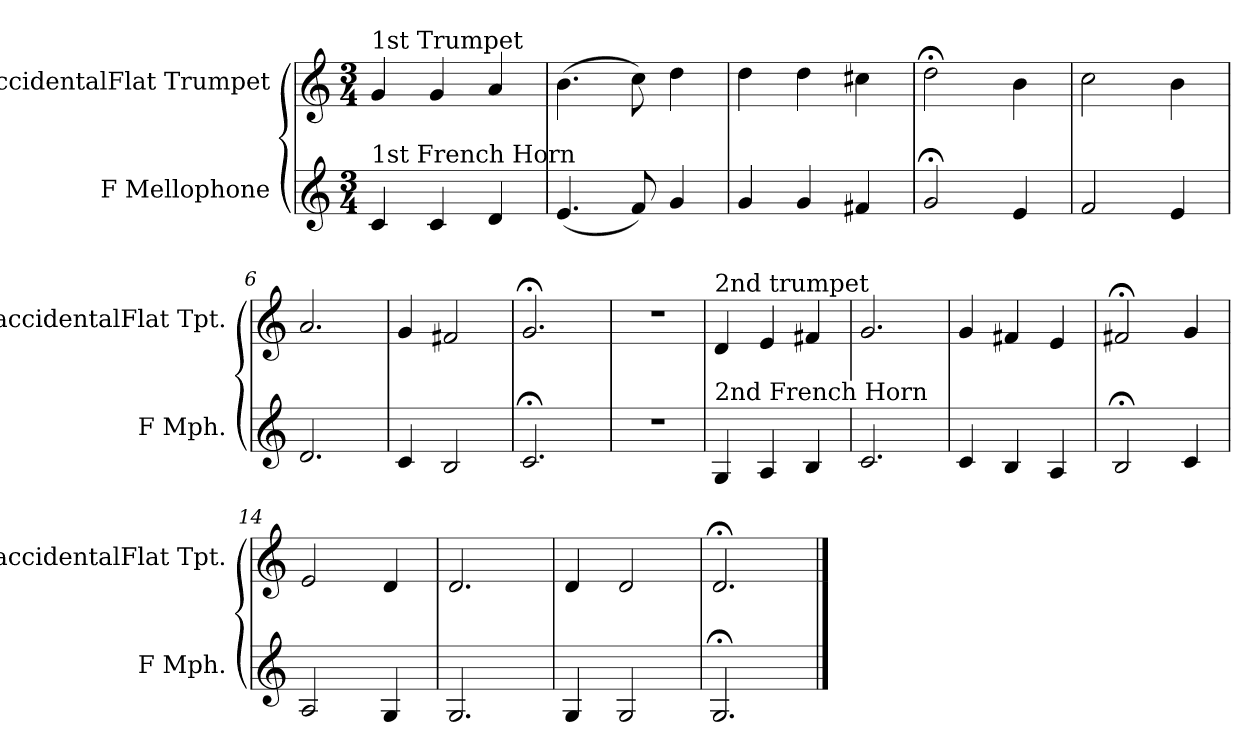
**kern	**kern
*part2	*part1
*staff2	*staff1
*I"F Mellophone	*I"BaccidentalFlat Trumpet
*I'F Mph.	*I'BaccidentalFlat Tpt.
*clefG2	*clefG2
*ITrd4c7	*ITrd1c2
*k[b-]	*k[b-e-]
*M3/4	*M3/4
=1	=1
!	!LO:TX:a:t=1st Trumpet
!LO:TX:a:t=1st French Horn	!
4F/	4f/
4F/	4f/
4G/	4g/
=2	=2
(4.A/	(4.a\
8B-/)	8b-\)
4c/	4cc\
=3	=3
4c/	4cc\
4c/	4cc\
4Bn/	4bn\
=4	=4
2c;</	2cc;<\
4A/	4a\
=5	=5
2B-/	2b-\
4A/	4a\
=6	=6
2.G/	2.g/
=7	=7
4F/	4f/
2E/	2en/
=8	=8
2.F;</	2.f;</
=9	=9
2.r	2.r
=10	=10
!	!LO:TX:a:t=2nd trumpet
!LO:TX:a:t=2nd French Horn	!
4C/	4c/
4D/	4d/
4E/	4en/
!!LO:LB:g=z
=11	=11
2.F/	2.f/
=12	=12
4F/	4f/
4E/	4en/
4D/	4d/
=13	=13
2E;</	2en;</
4F/	4f/
=14	=14
2D/	2d/
4C/	4c/
=15	=15
2.C/	2.c/
=16	=16
4C/	4c/
2C/	2c/
=17	=17
2.C;</	2.c;</
==	==
*-	*-
